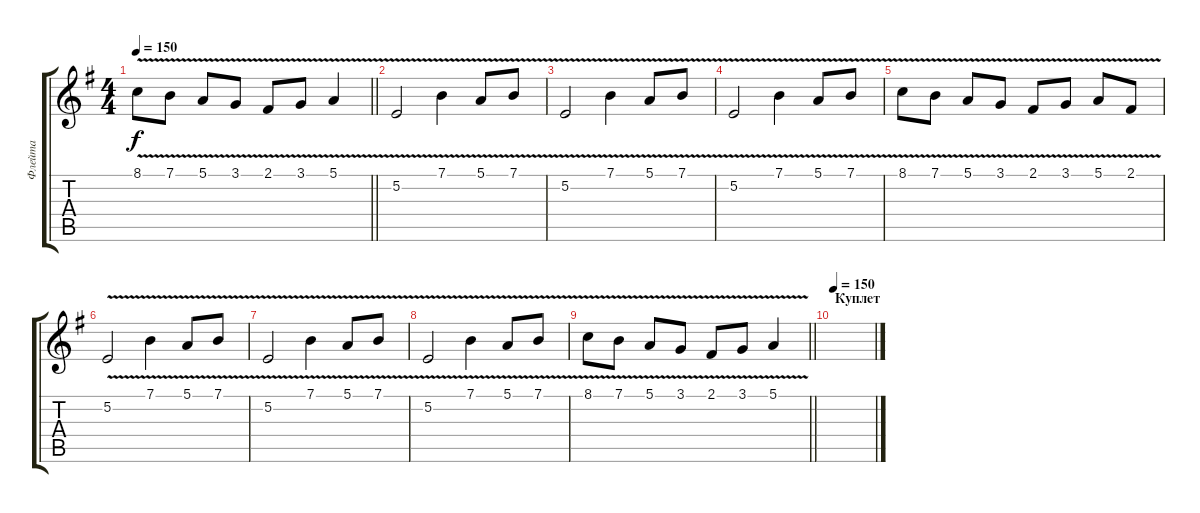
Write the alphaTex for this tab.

\track ("Флейта" "Флейта") {instrument panflute}
\staff {score tabs}
\tuning (E4 B3 G3 D3 A2 E2) {hide}
\ts (4 4)
\tempo 150
\clef g2
\barLineRight lightlight
\ks eminor
8.1{v}.8{dy f} 7.1{v}.8 5.1{v}.8 3.1{v}.8 2.1{v}.8 3.1{v}.8 5.1{v}.4 |
5.2{v}.2{volume 16} 7.1{v}.4 5.1{v}.8 7.1{v}.8 |
5.2{v}.2 7.1{v}.4 5.1{v}.8 7.1{v}.8 |
5.2{v}.2 7.1{v}.4 5.1{v}.8 7.1{v}.8 |
8.1{v}.8 7.1{v}.8 5.1{v}.8 3.1{v}.8 2.1{v}.8 3.1{v}.8 5.1{v}.8 2.1{v}.8 |
5.2{v}.2{volume 16} 7.1{v}.4 5.1{v}.8 7.1{v}.8 |
5.2{v}.2 7.1{v}.4 5.1{v}.8 7.1{v}.8 |
5.2{v}.2 7.1{v}.4 5.1{v}.8 7.1{v}.8 |
\barLineRight lightlight
8.1{v}.8 7.1{v}.8 5.1{v}.8 3.1{v}.8 2.1{v}.8 3.1{v}.8 5.1{v}.4 |
\section ("" "Куплет")
\tempo 150
